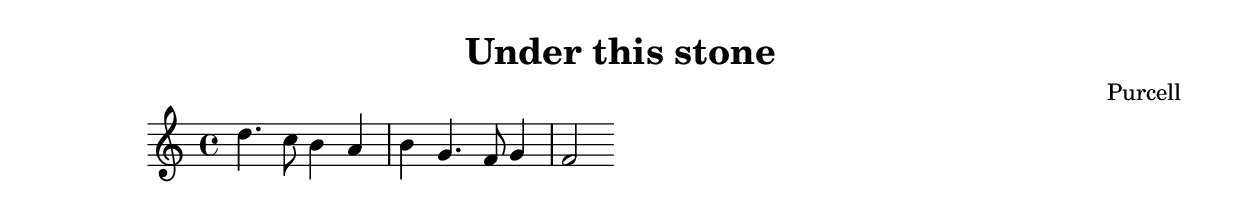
\header {
  title = "Under this stone"
  composer = "Purcell"
}

\score {
  \relative d'' {
    d4. c8 b4 a4 b4
    g4. f8 g4 f2
  }

  \layout {}
  \midi {}
} 